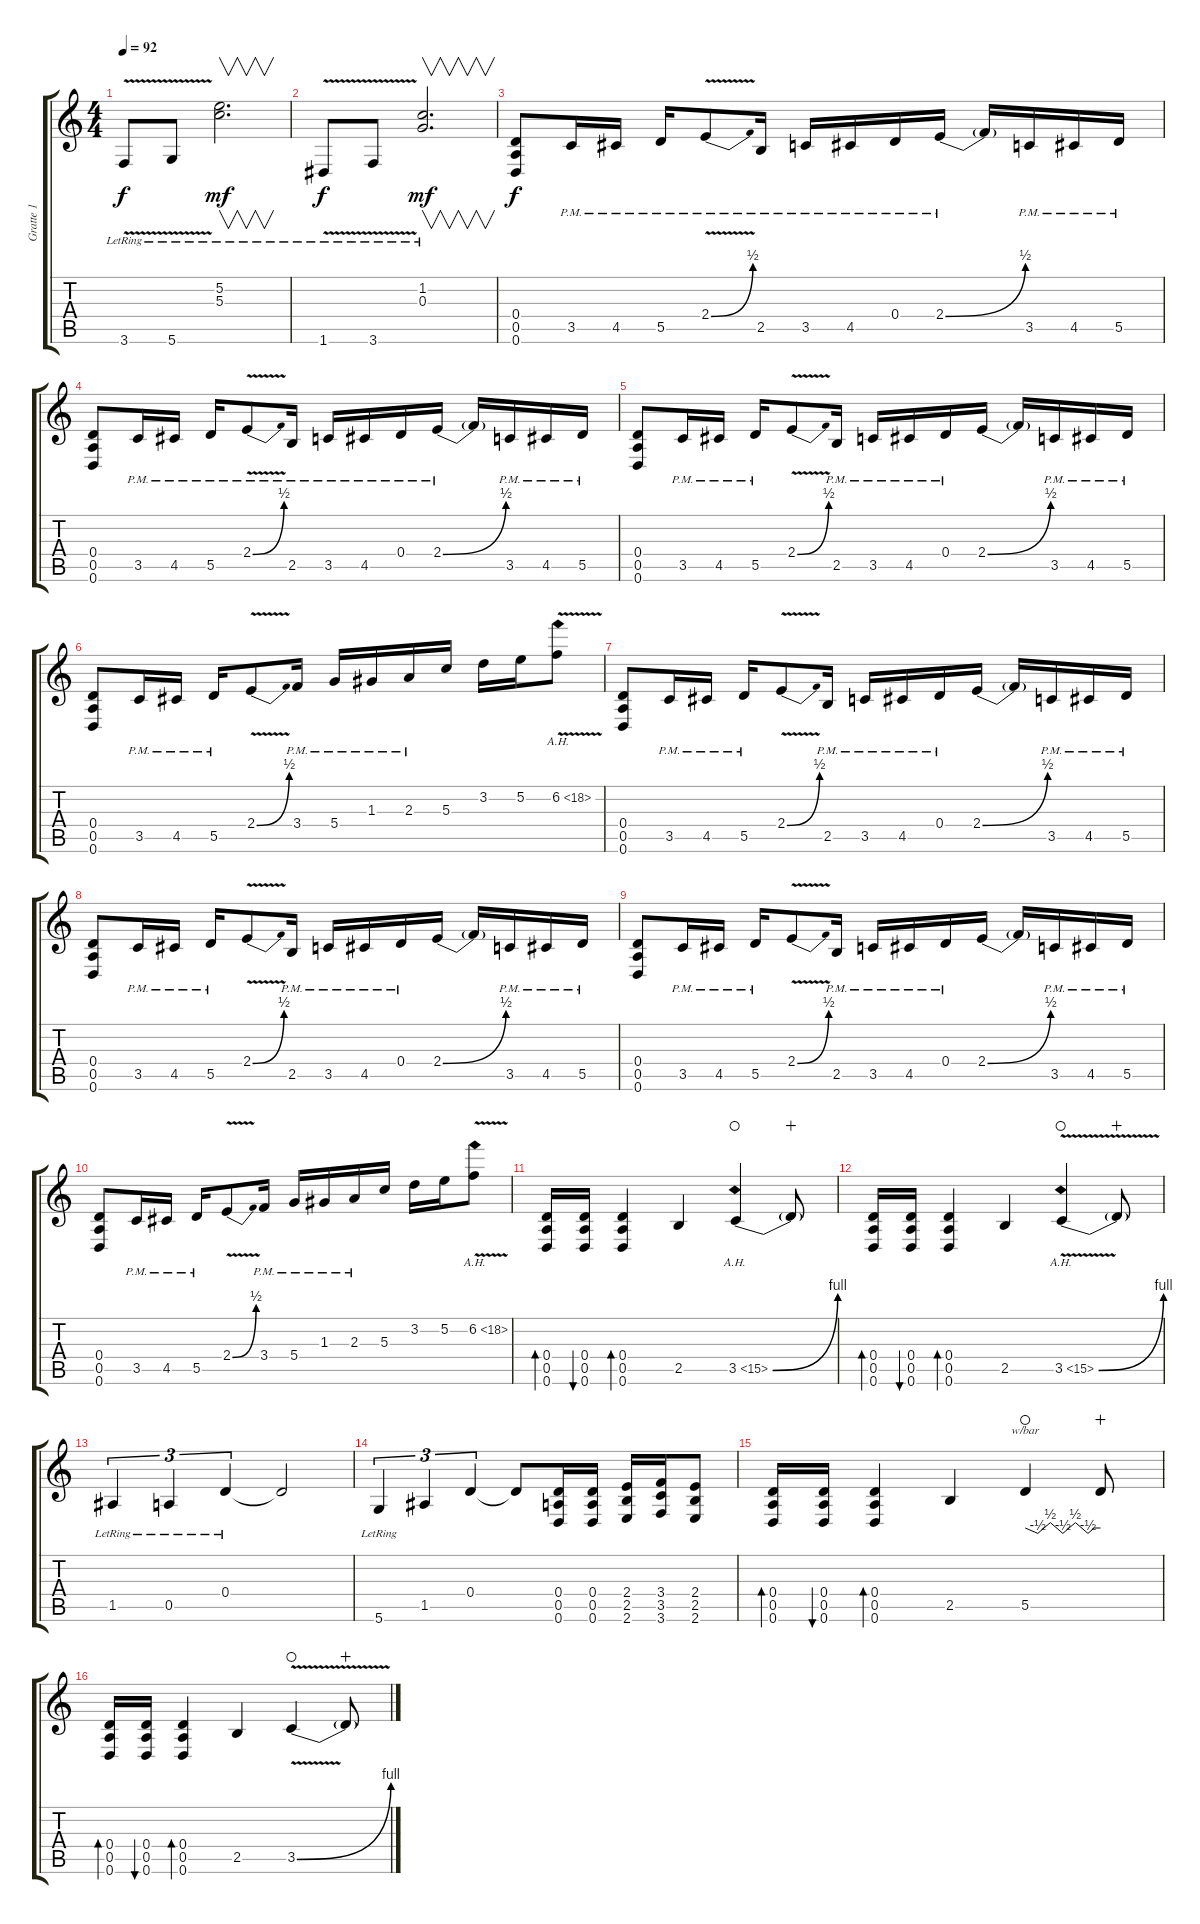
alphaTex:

\track ("Gratte 1" "Gratte 1") {instrument electricguitarclean}
\staff {score tabs}
\tuning (E4 B3 G3 D3 A2 D2) {hide}
\ts (4 4)
\tempo 92
\clef g2
\ks c
3.6{v lr}.8{dy f} 5.6{v lr}.8 (5.2{lr} 5.3).2{v d dy mf} |
1.6{v lr}.8{dy f} 3.6{v lr}.8 (1.2{lr} 0.3).2{v d dy mf} |
(0.4 0.5 0.6).8{dy f volume 2 instrument distortionguitar} 3.5{pm}.16{volume 16} 4.5{pm}.16 5.5{pm}.16 2.4{be (bend 0 0 60 2) v pm}.8 2.5{pm}.16 3.5{pm}.16 4.5{pm}.16 0.4{pm}.16 2.4{be (bend 0 0 60 2) pm}.16 2.4{t}.16 3.5{pm}.16 4.5{pm}.16 5.5{pm}.16 |
(0.4 0.5 0.6).8 3.5{pm}.16 4.5{pm}.16 5.5{pm}.16 2.4{be (bend 0 0 60 2) v pm}.8 2.5{pm}.16 3.5{pm}.16 4.5{pm}.16 0.4{pm}.16 2.4{be (bend 0 0 60 2) pm}.16 2.4{t}.16 3.5{pm}.16 4.5{pm}.16 5.5{pm}.16 |
(0.4 0.5 0.6).8 3.5{pm}.16 4.5{pm}.16 5.5{pm}.16 2.4{be (bend 0 0 60 2) v}.8 2.5{pm}.16 3.5{pm}.16 4.5{pm}.16 0.4{pm}.16 2.4{be (bend 0 0 60 2)}.16 2.4{t}.16 3.5{pm}.16 4.5{pm}.16 5.5{pm}.16 |
(0.4 0.5 0.6).8 3.5{pm}.16 4.5{pm}.16 5.5{pm}.16 2.4{be (bend 0 0 60 2) v}.8 3.4{pm}.16 5.4{pm}.16 1.3{pm}.16 2.3{pm}.16 5.3.16 3.2.16 5.2.16 6.2{ah 12 v}.8 |
(0.4 0.5 0.6).8 3.5{pm}.16 4.5{pm}.16 5.5{pm}.16 2.4{be (bend 0 0 60 2) v}.8 2.5{pm}.16 3.5{pm}.16 4.5{pm}.16 0.4{pm}.16 2.4{be (bend 0 0 60 2)}.16 2.4{t}.16 3.5{pm}.16 4.5{pm}.16 5.5{pm}.16 |
(0.4 0.5 0.6).8 3.5{pm}.16 4.5{pm}.16 5.5{pm}.16 2.4{be (bend 0 0 60 2) v}.8 2.5{pm}.16 3.5{pm}.16 4.5{pm}.16 0.4{pm}.16 2.4{be (bend 0 0 60 2)}.16 2.4{t}.16 3.5{pm}.16 4.5{pm}.16 5.5{pm}.16 |
(0.4 0.5 0.6).8 3.5{pm}.16 4.5{pm}.16 5.5{pm}.16 2.4{be (bend 0 0 60 2) v}.8 2.5{pm}.16 3.5{pm}.16 4.5{pm}.16 0.4{pm}.16 2.4{be (bend 0 0 60 2)}.16 2.4{t}.16 3.5{pm}.16 4.5{pm}.16 5.5{pm}.16 |
(0.4 0.5 0.6).8 3.5{pm}.16 4.5{pm}.16 5.5{pm}.16 2.4{be (bend 0 0 60 2) v}.8 3.4{pm}.16 5.4{pm}.16 1.3{pm}.16 2.3{pm}.16 5.3.16 3.2.16 5.2.16 6.2{ah 12 v}.8 |
(0.4 0.5 0.6).16{bd 60} (0.4 0.5 0.6).16{bu 60} (0.4 0.5 0.6).4{bd 60} 2.5.4 3.5{be (bend 0 0 60 4) ah 12}.4{waho} 3.5{t}.8{wahc} |
(0.4 0.5 0.6).16{bd 60} (0.4 0.5 0.6).16{bu 60} (0.4 0.5 0.6).4{bd 60} 2.5.4 3.5{be (bend 0 0 60 4) ah 12 v}.4{waho} 3.5{t}.8{wahc} |
1.5{lr}.4{tu (3 2)} 0.5{lr}.4{tu (3 2)} 0.4{lr}.4{tu (3 2)} 0.4{t}.2 |
5.6{lr}.4{tu (3 2)} 1.5.4{tu (3 2)} 0.4.4{tu (3 2)} 0.4{t}.8 (0.4 0.5 0.6).16 (0.4 0.5 0.6).16 (2.4 2.5 2.6).16 (3.4 3.5 3.6).16 (2.4 2.5 2.6).8 |
(0.4 0.5 0.6).16{bd 60} (0.4 0.5 0.6).16{bu 60} (0.4 0.5 0.6).4{bd 60} 2.5.4 5.5.4{tbe (custom default 0 0 10 -2 20 2 30 -2 40 2 50 -2 55 0 60 0) waho} 5.5{t}.8{wahc} |
(0.4 0.5 0.6).16{bd 60} (0.4 0.5 0.6).16{bu 60} (0.4 0.5 0.6).4{bd 60} 2.5.4 3.5{be (bend 0 0 60 4) v}.4{waho} 3.5{t}.8{wahc}
